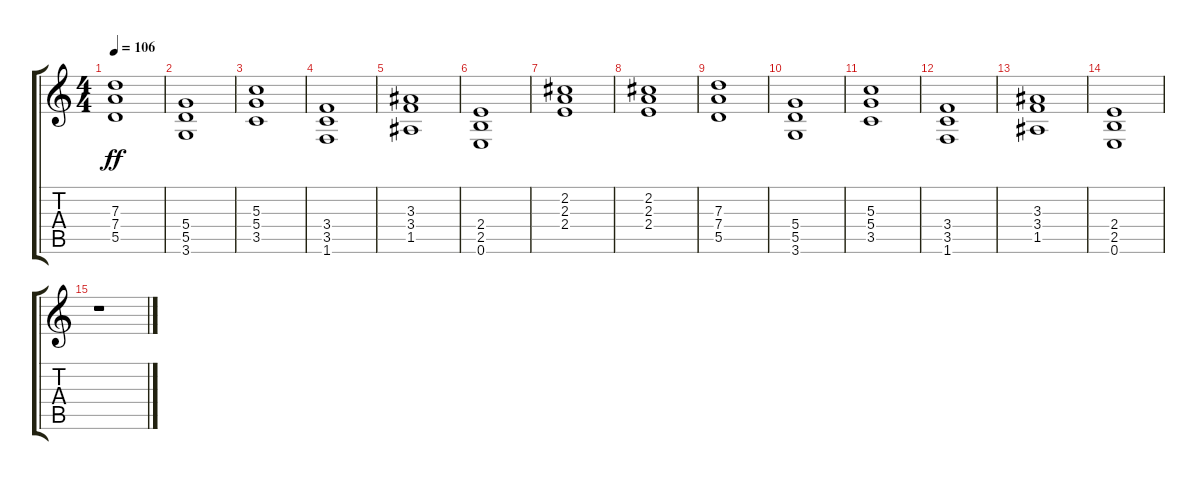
\track "" {instrument overdrivenguitar}
\staff {score tabs}
\tuning (E4 B3 G3 D3 A2 E2) {hide}
\ts (4 4)
\tempo 106
\clef g2
\ks c
(7.3 7.4 5.5).1{dy ff} |
(5.4 5.5 3.6).1 |
(5.3 5.4 3.5).1 |
(3.4 3.5 1.6).1 |
(3.3 3.4 1.5).1 |
(2.4 2.5 0.6).1 |
(2.2 2.3 2.4).1 |
(2.2 2.3 2.4).1 |
(7.3 7.4 5.5).1 |
(5.4 5.5 3.6).1 |
(5.3 5.4 3.5).1 |
(3.4 3.5 1.6).1 |
(3.3 3.4 1.5).1 |
(2.4 2.5 0.6).1{volume 0} |
r.1
